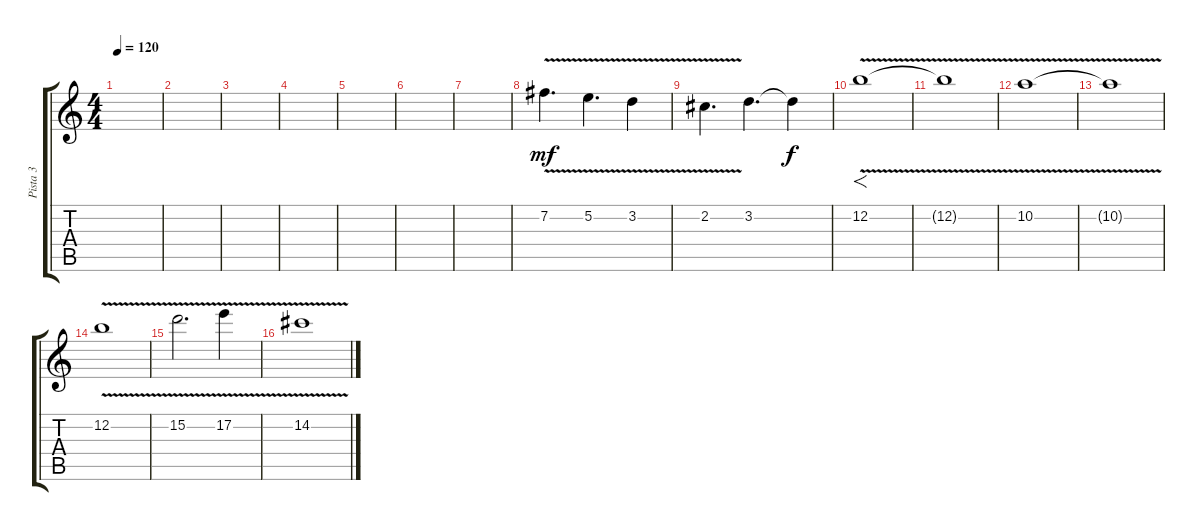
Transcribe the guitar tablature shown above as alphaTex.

\track ("Pista 3" "Pista 3") {instrument distortionguitar}
\staff {score tabs}
\tuning (E4 B3 G3 D3 A2 E2) {hide}
\ts (4 4)
\tempo 120
\clef g2
\ks c
|
|
|
|
|
|
|
7.2{v}.4{d dy mf} 5.2{v}.4{d} 3.2{v}.4 |
2.2{v}.4{d} 3.2.4{d} 3.2{t}.4{dy f} |
12.2{v}.1{f volume 8} |
12.2{t}.1 |
10.2{v}.1 |
10.2{t}.1 |
12.2{v}.1 |
15.2{v}.2{d} 17.2{v}.4 |
14.2{v}.1
